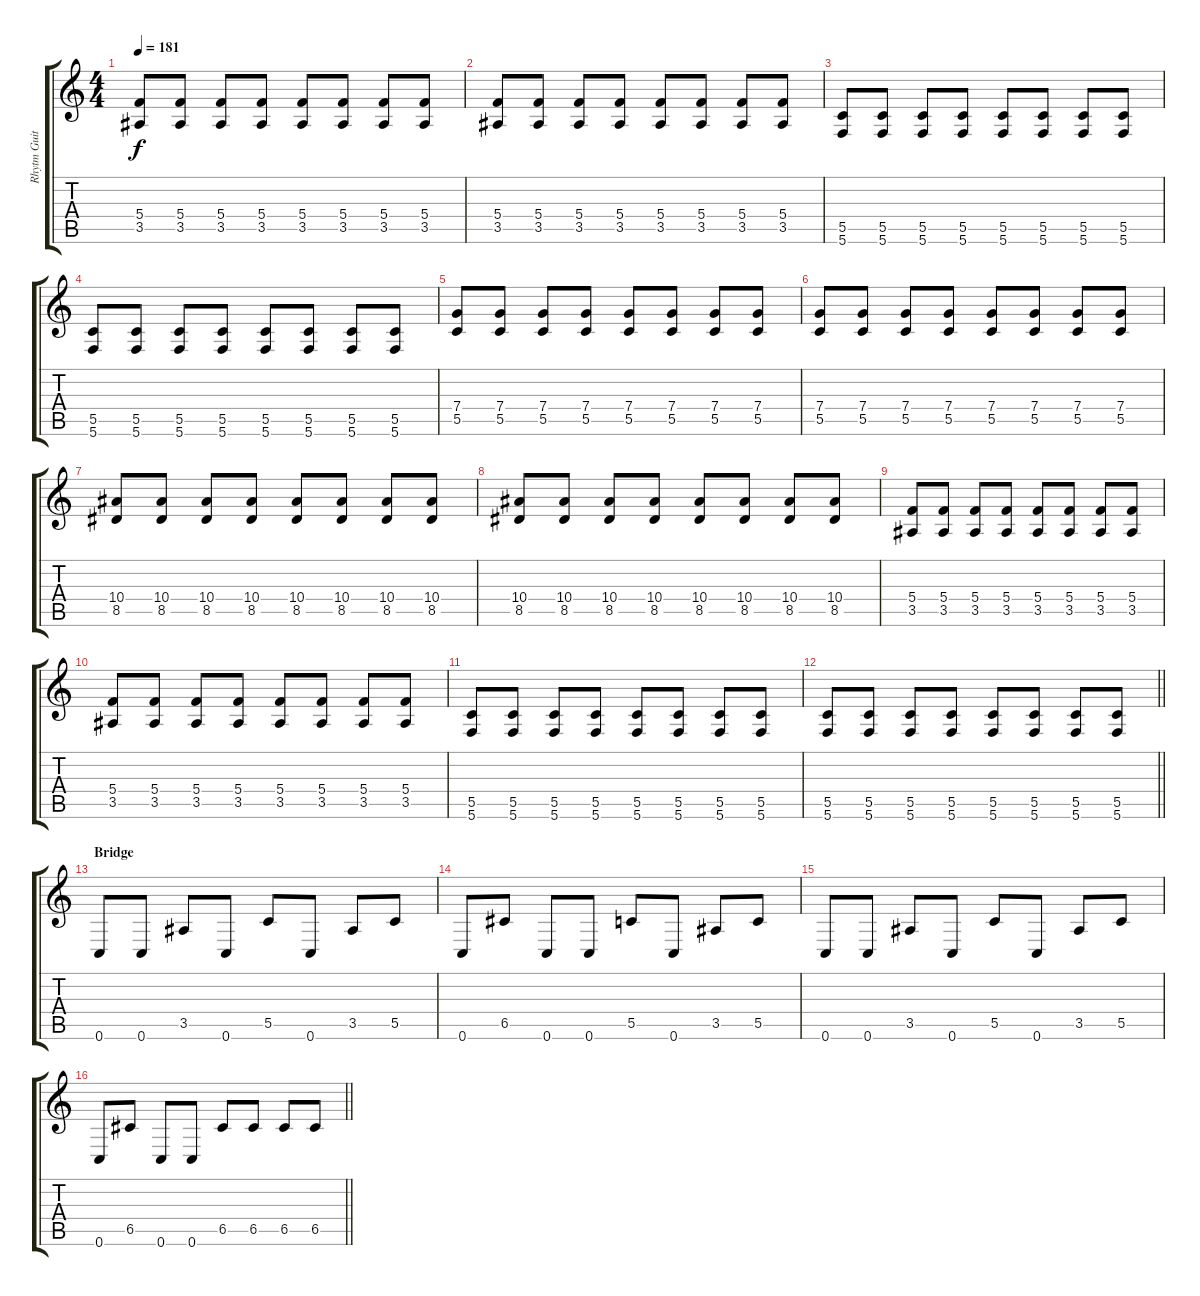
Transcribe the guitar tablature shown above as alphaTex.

\track ("Rhytm Guitar [R]" "Rhytm Guit") {instrument distortionguitar}
\staff {score tabs}
\tuning (D4 A3 F3 C3 G2 C2) {hide}
\ts (4 4)
\tempo 181
\clef g2
\ks c
(5.4 3.5).8{dy f} (5.4 3.5).8 (5.4 3.5).8 (5.4 3.5).8 (5.4 3.5).8 (5.4 3.5).8 (5.4 3.5).8 (5.4 3.5).8 |
(5.4 3.5).8 (5.4 3.5).8 (5.4 3.5).8 (5.4 3.5).8 (5.4 3.5).8 (5.4 3.5).8 (5.4 3.5).8 (5.4 3.5).8 |
(5.5 5.6).8 (5.5 5.6).8 (5.5 5.6).8 (5.5 5.6).8 (5.5 5.6).8 (5.5 5.6).8 (5.5 5.6).8 (5.5 5.6).8 |
(5.5 5.6).8 (5.5 5.6).8 (5.5 5.6).8 (5.5 5.6).8 (5.5 5.6).8 (5.5 5.6).8 (5.5 5.6).8 (5.5 5.6).8 |
(7.4 5.5).8 (7.4 5.5).8 (7.4 5.5).8 (7.4 5.5).8 (7.4 5.5).8 (7.4 5.5).8 (7.4 5.5).8 (7.4 5.5).8 |
(7.4 5.5).8 (7.4 5.5).8 (7.4 5.5).8 (7.4 5.5).8 (7.4 5.5).8 (7.4 5.5).8 (7.4 5.5).8 (7.4 5.5).8 |
(10.4 8.5).8 (10.4 8.5).8 (10.4 8.5).8 (10.4 8.5).8 (10.4 8.5).8 (10.4 8.5).8 (10.4 8.5).8 (10.4 8.5).8 |
(10.4 8.5).8 (10.4 8.5).8 (10.4 8.5).8 (10.4 8.5).8 (10.4 8.5).8 (10.4 8.5).8 (10.4 8.5).8 (10.4 8.5).8 |
(5.4 3.5).8 (5.4 3.5).8 (5.4 3.5).8 (5.4 3.5).8 (5.4 3.5).8 (5.4 3.5).8 (5.4 3.5).8 (5.4 3.5).8 |
(5.4 3.5).8 (5.4 3.5).8 (5.4 3.5).8 (5.4 3.5).8 (5.4 3.5).8 (5.4 3.5).8 (5.4 3.5).8 (5.4 3.5).8 |
(5.5 5.6).8 (5.5 5.6).8 (5.5 5.6).8 (5.5 5.6).8 (5.5 5.6).8 (5.5 5.6).8 (5.5 5.6).8 (5.5 5.6).8 |
\barLineRight lightlight
(5.5 5.6).8 (5.5 5.6).8 (5.5 5.6).8 (5.5 5.6).8 (5.5 5.6).8 (5.5 5.6).8 (5.5 5.6).8 (5.5 5.6).8 |
\section ("" "Bridge")
0.6.8 0.6.8 3.5.8 0.6.8 5.5.8 0.6.8 3.5.8 5.5.8 |
0.6.8 6.5.8 0.6.8 0.6.8 5.5.8 0.6.8 3.5.8 5.5.8 |
0.6.8 0.6.8 3.5.8 0.6.8 5.5.8 0.6.8 3.5.8 5.5.8 |
\barLineRight lightlight
0.6.8 6.5.8 0.6.8 0.6.8 6.5.8 6.5.8 6.5.8 6.5.8
